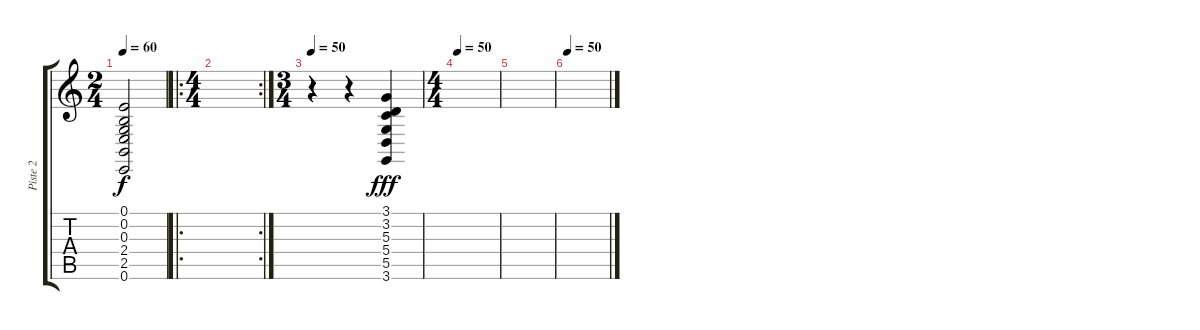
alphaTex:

\track ("Piste 2" "Piste 2") {instrument choiraahs}
\staff {score tabs}
\tuning (E4 B3 G3 D3 A2 E2) {hide}
\ts (2 4)
\tempo 60
\clef g2
\ks c
(0.1 0.2 0.3 2.4 2.5 0.6).2{dy f} |
\ro
\rc 2
\ts (4 4)
|
\ts (3 4)
\tempo 50
r.4 r.4 (3.1 3.2 5.3 5.4 5.5 3.6).4{dy fff instrument synthbrass1} |
\ts (4 4)
\tempo 50
|
|
\tempo 50
